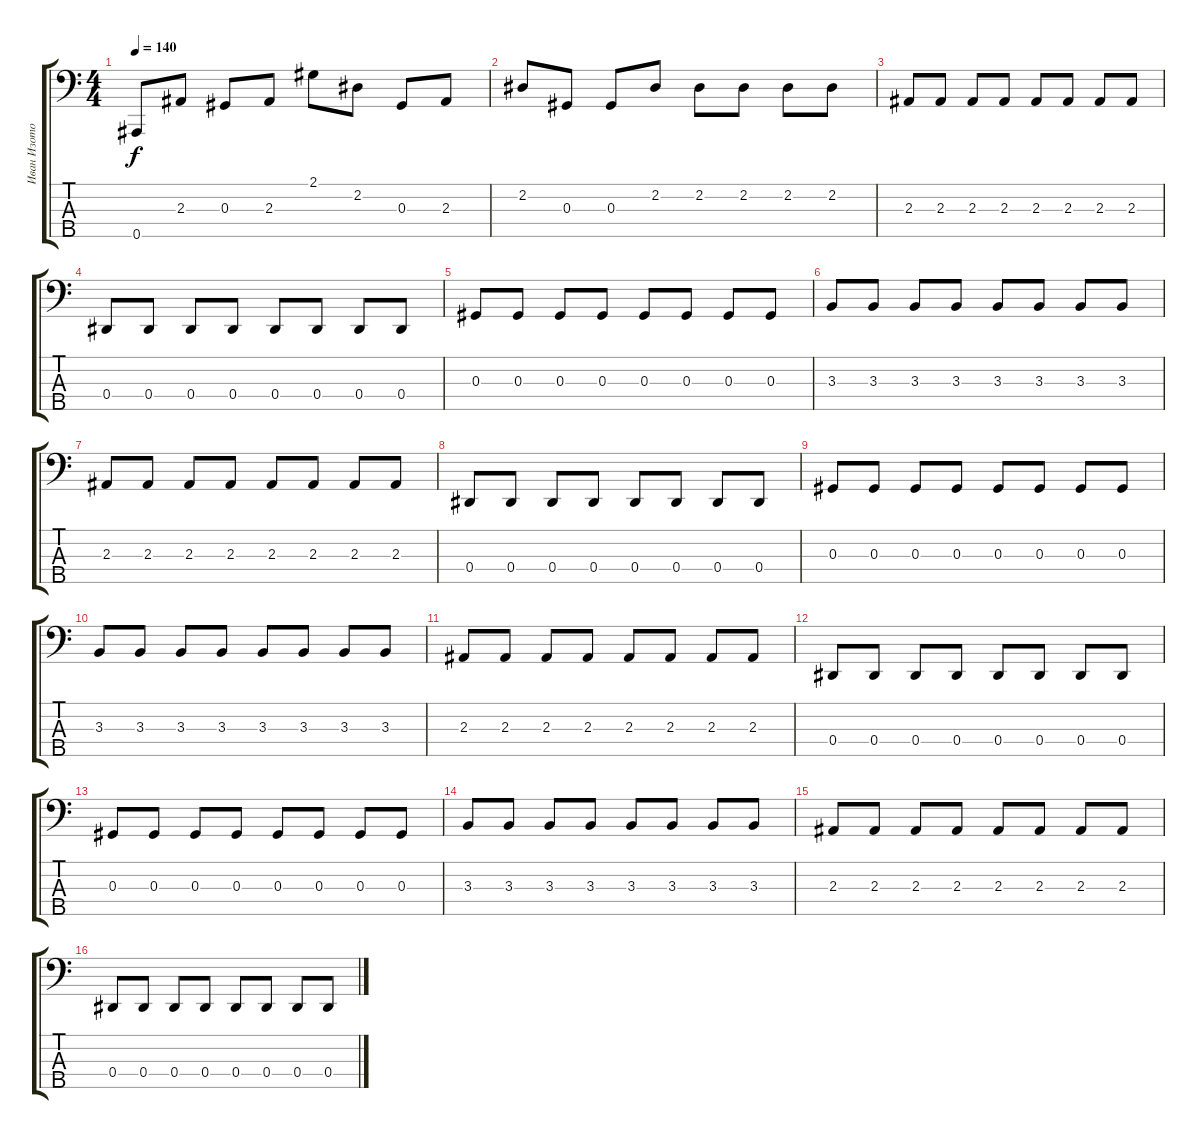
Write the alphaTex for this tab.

\track ("Иван Изотов" "Иван Изото") {instrument electricbasspick}
\staff {score tabs}
\tuning (Gb2 Db2 Ab1 Eb1 Bb0) {hide}
\ts (4 4)
\tempo 140
\clef f4
\ks c
0.5.8{dy f} 2.3.8 0.3.8 2.3.8 2.1.8 2.2.8 0.3.8 2.3.8 |
2.2.8 0.3.8 0.3.8 2.2.8 2.2.8 2.2.8 2.2.8 2.2.8 |
2.3.8 2.3.8 2.3.8 2.3.8 2.3.8 2.3.8 2.3.8 2.3.8 |
0.4.8 0.4.8 0.4.8 0.4.8 0.4.8 0.4.8 0.4.8 0.4.8 |
0.3.8 0.3.8 0.3.8 0.3.8 0.3.8 0.3.8 0.3.8 0.3.8 |
3.3.8 3.3.8 3.3.8 3.3.8 3.3.8 3.3.8 3.3.8 3.3.8 |
2.3.8 2.3.8 2.3.8 2.3.8 2.3.8 2.3.8 2.3.8 2.3.8 |
0.4.8 0.4.8 0.4.8 0.4.8 0.4.8 0.4.8 0.4.8 0.4.8 |
0.3.8 0.3.8 0.3.8 0.3.8 0.3.8 0.3.8 0.3.8 0.3.8 |
3.3.8 3.3.8 3.3.8 3.3.8 3.3.8 3.3.8 3.3.8 3.3.8 |
2.3.8 2.3.8 2.3.8 2.3.8 2.3.8 2.3.8 2.3.8 2.3.8 |
0.4.8 0.4.8 0.4.8 0.4.8 0.4.8 0.4.8 0.4.8 0.4.8 |
0.3.8 0.3.8 0.3.8 0.3.8 0.3.8 0.3.8 0.3.8 0.3.8 |
3.3.8 3.3.8 3.3.8 3.3.8 3.3.8 3.3.8 3.3.8 3.3.8 |
2.3.8 2.3.8 2.3.8 2.3.8 2.3.8 2.3.8 2.3.8 2.3.8 |
0.4.8 0.4.8 0.4.8 0.4.8 0.4.8 0.4.8 0.4.8 0.4.8
